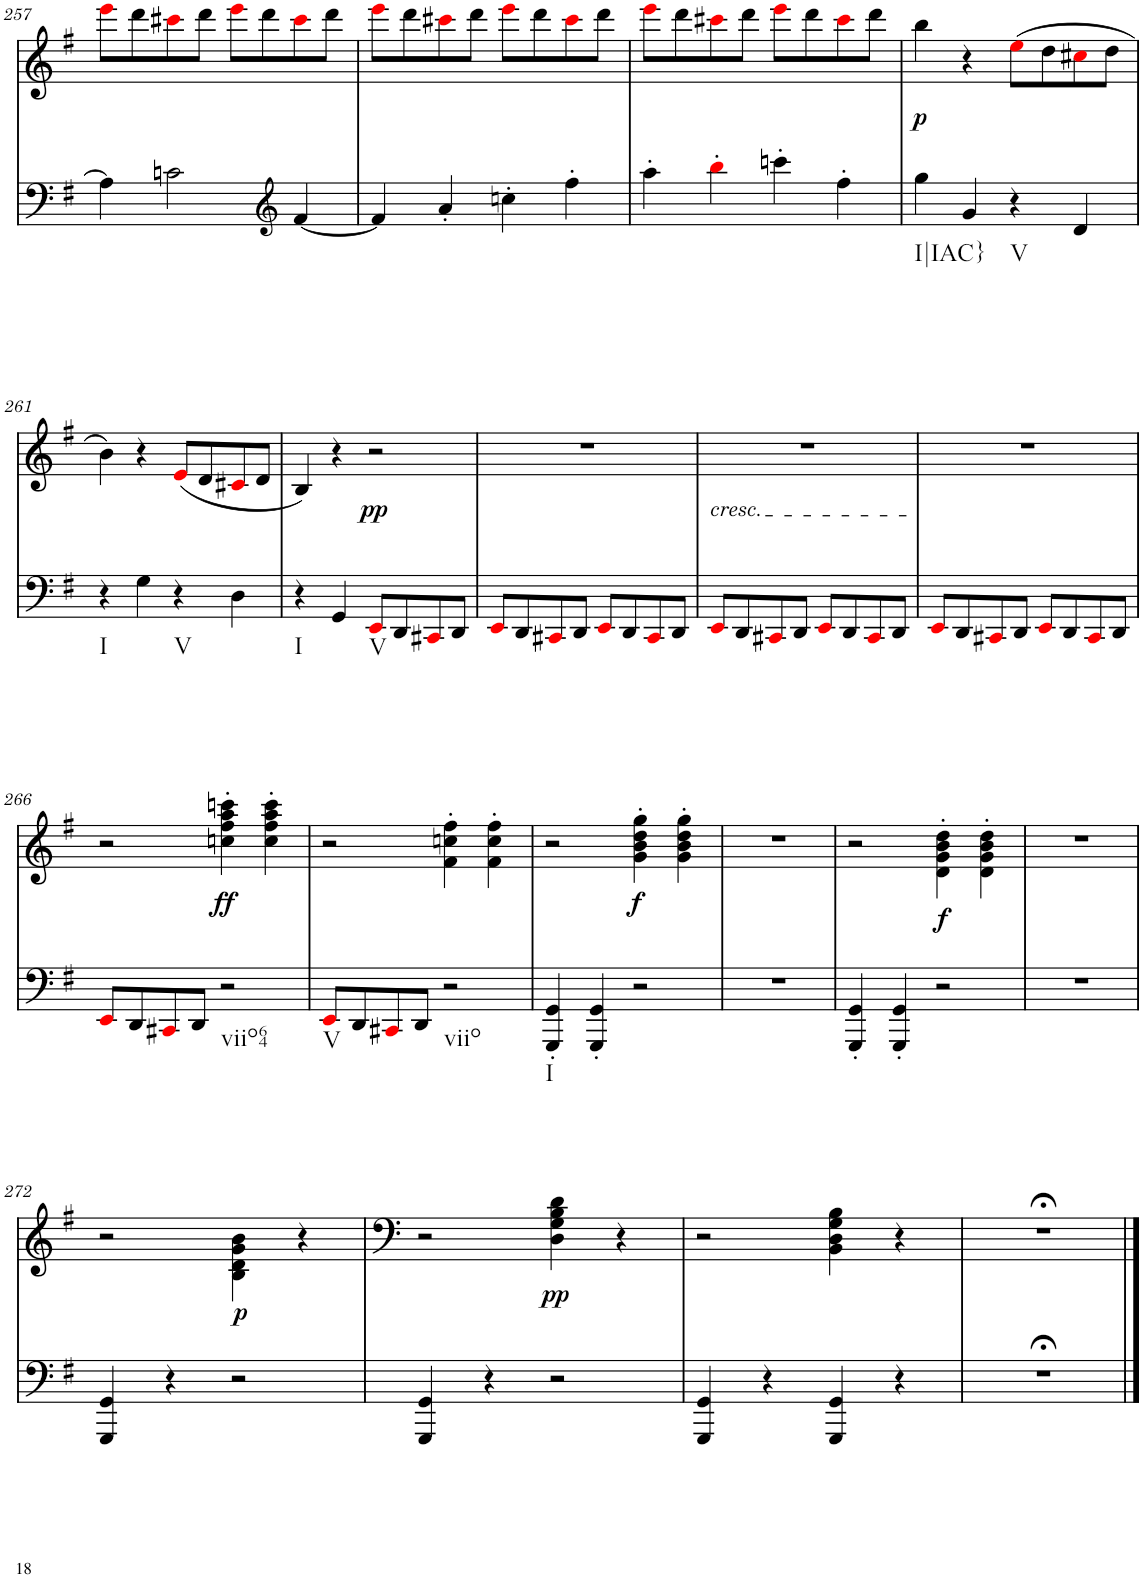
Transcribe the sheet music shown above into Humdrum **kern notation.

**kern	**dynam	**kern	**text	**dynam
*part2	*part2	*part1	*part1	*part1
*staff2	*staff2	*staff1	*staff1	*staff1
*I"piano	*	*I"piano	*	*
*I'Pno	*	*I'Pno	*	*
!!LO:PB:g=z
*clefF4	*	*clefF4	*	*
*k[f#]	*	*k[f#]	*	*
*G:	*	*G:	*	*
*M2/2	*	*M2/2	*	*
*met(c|)	*	*met(c|)	*	*
=257	=257	=257	=257	=257
4A\]	.	8eeei\L	.	.
.	.	8ddd\	.	.
2cn\	.	8ccc#Xi\	.	.
.	.	8ddd\J	.	.
.	.	8eeei\L	.	.
.	.	8ddd\	.	.
*clefG2	*	*	*	*
[4f#/	.	8ccc#i\	.	.
.	.	8ddd\J	.	.
=258	=258	=258	=258	=258
4f#/]	.	8eeei\L	.	.
.	.	8ddd\	.	.
4a'/	.	8ccc#Xi\	.	.
.	.	8ddd\J	.	.
4ccn'\	.	8eeei\L	.	.
.	.	8ddd\	.	.
4ff#'\	.	8ccc#i\	.	.
.	.	8ddd\J	.	.
=259	=259	=259	=259	=259
4aa'\	.	8eeei\L	.	.
.	.	8ddd\	.	.
4bb'i\	.	8ccc#Xi\	.	.
.	.	8ddd\J	.	.
4cccn'\	.	8eeei\L	.	.
.	.	8ddd\	.	.
4ff#'\	.	8ccc#i\	.	.
.	.	8ddd\J	.	.
=260	=260	=260	=260	=260
!LO:TX:b:t=I|IAC}	!	!	!	!
!	!	!	!LO:LY:b	!LO:DY:b
4gg\	.	4bb\	p	p
4g/	.	4r	.	.
!LO:TX:b:t=V	!	!	!	!
4r	.	(8eei\L	.	.
.	.	8dd\	.	.
4d/	.	8cc#Xi\	.	.
.	.	8dd\J	.	.
!!LO:LB:g=z
=261	=261	=261	=261	=261
!LO:TX:b:t=I	!	!	!	!
4r	.	4b\)	.	.
4G\	.	4r	.	.
!LO:TX:b:t=V	!	!	!	!
4r	.	(8ei/L	.	.
.	.	8d/	.	.
4D\	.	8c#Xi/	.	.
.	.	8d/J	.	.
=262	=262	=262	=262	=262
!LO:TX:b:t=I	!	!	!	!
4r	.	4B/)	.	.
4GG/	.	4r	.	.
!LO:TX:b:t=V	!	!	!	!
!	!	!	!	!LO:DY:b
8EEi/L	.	2r	.	pp
8DD/	.	.	.	.
8CC#Xi/	.	.	.	.
8DD/J	.	.	.	.
=263	=263	=263	=263	=263
8EEi/L	.	1r	.	.
8DD/	.	.	.	.
8CC#Xi/	.	.	.	.
8DD/J	.	.	.	.
8EEi/L	.	.	.	.
8DD/	.	.	.	.
8CC#i/	.	.	.	.
8DD/J	.	.	.	.
=264	=264	=264	=264	=264
!	!	!LO:TX:b:i:t=cresc.	!	!
8EEi/L	.	1r	.	.
8DD/	.	.	.	.
8CC#Xi/	.	.	.	.
8DD/J	.	.	.	.
8EEi/L	.	.	.	.
8DD/	.	.	.	.
8CC#i/	.	.	.	.
8DD/J	.	.	.	.
=265	=265	=265	=265	=265
8EEi/L	.	1r	.	.
8DD/	.	.	.	.
8CC#Xi/	.	.	.	.
8DD/J	.	.	.	.
8EEi/L	.	.	.	.
8DD/	.	.	.	.
8CC#i/	.	.	.	.
8DD/J	.	.	.	.
!!LO:LB:g=z
=266	=266	=266	=266	=266
8EEi/L	.	2r	.	.
8DD/	.	.	.	.
8CC#Xi/	.	.	.	.
8DD/J	.	.	.	.
!LO:TX:b:t=viio64	!	!	!	!
!	!	!	!LO:LY:b	!LO:DY:b
2r	.	4ccn\' 4ff#\' 4aa\' 4cccn\'	ff	ff
.	.	4cc\' 4ff#\' 4aa\' 4ccc\'	.	.
=267	=267	=267	=267	=267
!LO:TX:b:t=V	!	!	!	!
8EEi/L	.	2r	.	.
8DD/	.	.	.	.
8CC#Xi/	.	.	.	.
8DD/J	.	.	.	.
!LO:TX:b:t=viio	!	!	!	!
2r	.	4f#\' 4ccn\' 4ff#\'	.	.
.	.	4f#\' 4cc\' 4ff#\'	.	.
=268	=268	=268	=268	=268
!LO:TX:b:t=I	!	!	!	!
4GGG/' 4GG/'	.	2r	.	.
4GGG/' 4GG/'	.	.	.	.
!	!	!	!LO:LY:b	!LO:DY:b
2r	.	4g\' 4b\' 4dd\' 4gg\'	ff	f
.	.	4g\' 4b\' 4dd\' 4gg\'	.	.
=269	=269	=269	=269	=269
1r	.	1r	.	.
=270	=270	=270	=270	=270
4GGG/' 4GG/'	.	2r	.	.
4GGG/' 4GG/'	.	.	.	.
!	!LO:DY:a	!	!LO:LY:b	!
2r	f	4d\' 4g\' 4b\' 4dd\'	ff	.
.	.	4d\' 4g\' 4b\' 4dd\'	.	.
=271	=271	=271	=271	=271
1r	.	1r	.	.
!!LO:LB:g=z
=272	=272	=272	=272	=272
4GGG/ 4GG/	.	2r	.	.
4r	.	.	.	.
!	!LO:DY:a	!	!LO:LY:b	!
2r	p	4B\ 4d\ 4g\ 4b\	p	.
.	.	4r	.	.
=273	=273	=273	=273	=273
4GGG/ 4GG/	.	2r	.	.
4r	.	.	.	.
!	!	!	!LO:LY:b	!LO:DY:b
2r	.	4D\ 4G\ 4B\ 4d\	pp	pp
.	.	4r	.	.
=274	=274	=274	=274	=274
4GGG/ 4GG/	.	2r	.	.
4r	.	.	.	.
4GGG/ 4GG/	.	4BB\ 4D\ 4G\ 4B\	.	.
4r	.	4r	.	.
=275	=275	=275	=275	=275
1r;<	.	1r;<	.	.
==	==	==	==	==
*-	*-	*-	*-	*-
